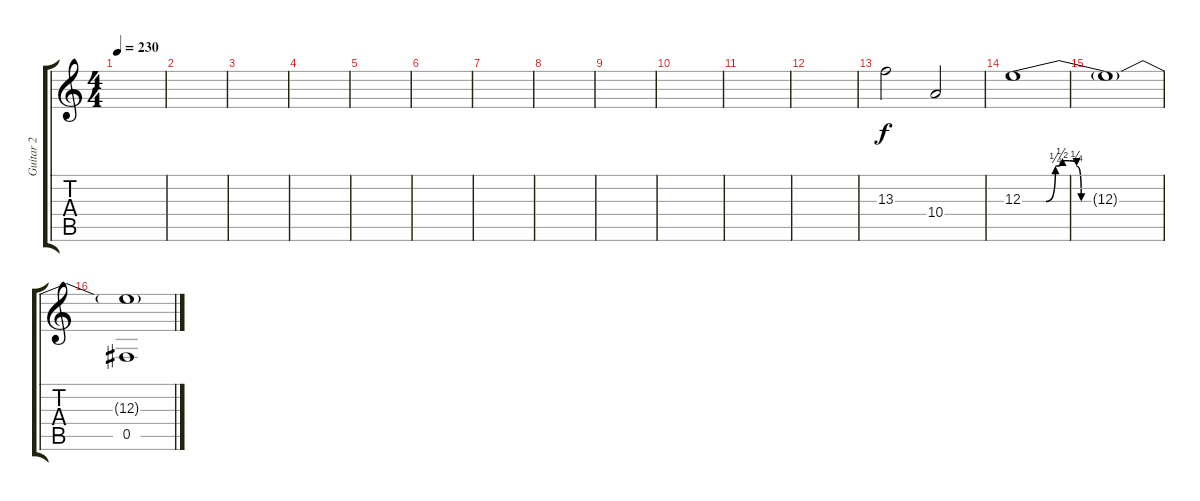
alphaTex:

\track ("Guitar 2" "Guitar 2") {instrument distortionguitar}
\staff {score tabs}
\tuning (Db4 Ab3 E3 B2 Gb2 Db2) {hide}
\ts (4 4)
\tempo 230
\clef g2
\ks c
|
|
|
|
|
|
|
|
|
|
|
|
13.3.2{volume 14 instrument distortionguitar} 10.4.2 |
12.3{be (custom 0 0 8 0 10 0 14 1 17 2 20 2 23 1 25 0 30 0 60 0)}.1 |
12.3{t}.1 |
(12.3{t} 0.5).1
